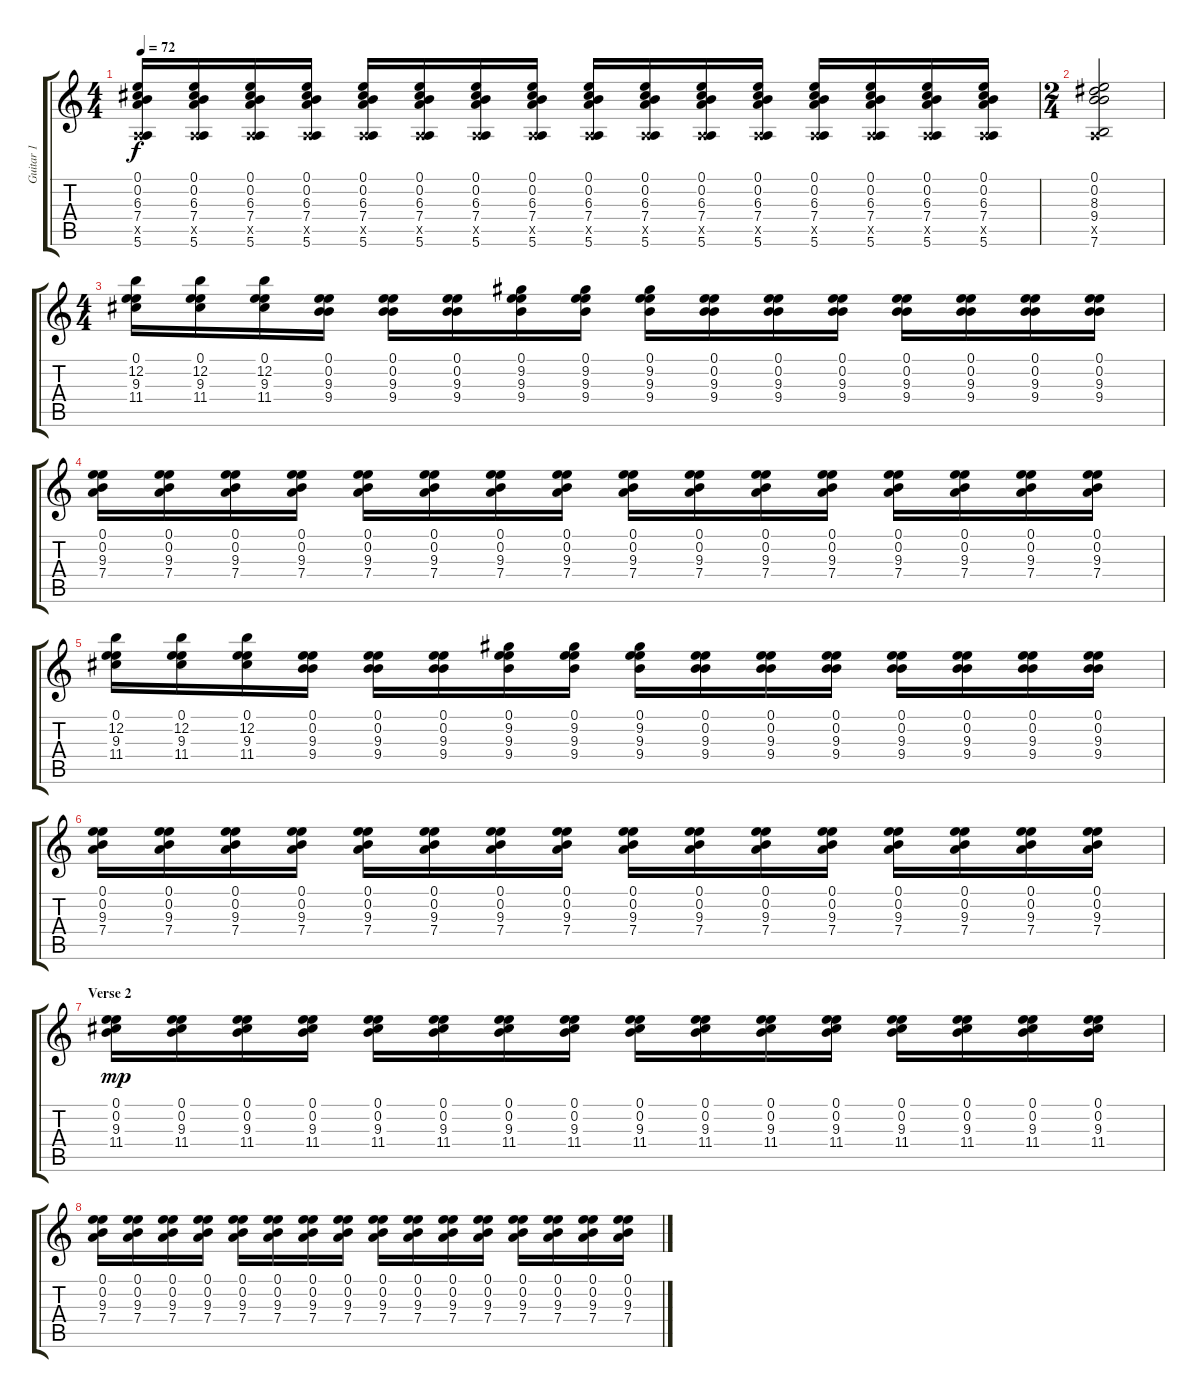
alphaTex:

\track ("Guitar 1" "Guitar 1") {instrument acousticguitarsteel}
\staff {score tabs}
\tuning (E4 B3 G3 D3 A2 E2) {hide}
\ts (4 4)
\tempo 72
\clef g2
\ks c
(0.1 0.2 6.3 7.4 0.5{x} 5.6).16{dy f} (0.1 0.2 6.3 7.4 0.5{x} 5.6).16 (0.1 0.2 6.3 7.4 0.5{x} 5.6).16 (0.1 0.2 6.3 7.4 0.5{x} 5.6).16 (0.1 0.2 6.3 7.4 0.5{x} 5.6).16 (0.1 0.2 6.3 7.4 0.5{x} 5.6).16 (0.1 0.2 6.3 7.4 0.5{x} 5.6).16 (0.1 0.2 6.3 7.4 0.5{x} 5.6).16 (0.1 0.2 6.3 7.4 0.5{x} 5.6).16 (0.1 0.2 6.3 7.4 0.5{x} 5.6).16 (0.1 0.2 6.3 7.4 0.5{x} 5.6).16 (0.1 0.2 6.3 7.4 0.5{x} 5.6).16 (0.1 0.2 6.3 7.4 0.5{x} 5.6).16 (0.1 0.2 6.3 7.4 0.5{x} 5.6).16 (0.1 0.2 6.3 7.4 0.5{x} 5.6).16 (0.1 0.2 6.3 7.4 0.5{x} 5.6).16 |
\ts (2 4)
(0.1 0.2 8.3 9.4 0.5{x} 7.6).2 |
\ts (4 4)
(0.1 12.2 9.3 11.4).16 (0.1 12.2 9.3 11.4).16 (0.1 12.2 9.3 11.4).16 (0.1 0.2 9.3 9.4).16 (0.1 0.2 9.3 9.4).16 (0.1 0.2 9.3 9.4).16 (0.1 9.2 9.3 9.4).16 (0.1 9.2 9.3 9.4).16 (0.1 9.2 9.3 9.4).16 (0.1 0.2 9.3 9.4).16 (0.1 0.2 9.3 9.4).16 (0.1 0.2 9.3 9.4).16 (0.1 0.2 9.3 9.4).16 (0.1 0.2 9.3 9.4).16 (0.1 0.2 9.3 9.4).16 (0.1 0.2 9.3 9.4).16 |
(0.1 0.2 9.3 7.4).16 (0.1 0.2 9.3 7.4).16 (0.1 0.2 9.3 7.4).16 (0.1 0.2 9.3 7.4).16 (0.1 0.2 9.3 7.4).16 (0.1 0.2 9.3 7.4).16 (0.1 0.2 9.3 7.4).16 (0.1 0.2 9.3 7.4).16 (0.1 0.2 9.3 7.4).16 (0.1 0.2 9.3 7.4).16 (0.1 0.2 9.3 7.4).16 (0.1 0.2 9.3 7.4).16 (0.1 0.2 9.3 7.4).16 (0.1 0.2 9.3 7.4).16 (0.1 0.2 9.3 7.4).16 (0.1 0.2 9.3 7.4).16 |
(0.1 12.2 9.3 11.4).16 (0.1 12.2 9.3 11.4).16 (0.1 12.2 9.3 11.4).16 (0.1 0.2 9.3 9.4).16 (0.1 0.2 9.3 9.4).16 (0.1 0.2 9.3 9.4).16 (0.1 9.2 9.3 9.4).16 (0.1 9.2 9.3 9.4).16 (0.1 9.2 9.3 9.4).16 (0.1 0.2 9.3 9.4).16 (0.1 0.2 9.3 9.4).16 (0.1 0.2 9.3 9.4).16 (0.1 0.2 9.3 9.4).16 (0.1 0.2 9.3 9.4).16 (0.1 0.2 9.3 9.4).16 (0.1 0.2 9.3 9.4).16 |
(0.1 0.2 9.3 7.4).16 (0.1 0.2 9.3 7.4).16 (0.1 0.2 9.3 7.4).16 (0.1 0.2 9.3 7.4).16 (0.1 0.2 9.3 7.4).16 (0.1 0.2 9.3 7.4).16 (0.1 0.2 9.3 7.4).16 (0.1 0.2 9.3 7.4).16 (0.1 0.2 9.3 7.4).16 (0.1 0.2 9.3 7.4).16 (0.1 0.2 9.3 7.4).16 (0.1 0.2 9.3 7.4).16 (0.1 0.2 9.3 7.4).16 (0.1 0.2 9.3 7.4).16 (0.1 0.2 9.3 7.4).16 (0.1 0.2 9.3 7.4).16 |
\section ("" "Verse 2")
(0.1 0.2 9.3 11.4).16{dy mp} (0.1 0.2 9.3 11.4).16 (0.1 0.2 9.3 11.4).16 (0.1 0.2 9.3 11.4).16 (0.1 0.2 9.3 11.4).16 (0.1 0.2 9.3 11.4).16 (0.1 0.2 9.3 11.4).16 (0.1 0.2 9.3 11.4).16 (0.1 0.2 9.3 11.4).16 (0.1 0.2 9.3 11.4).16 (0.1 0.2 9.3 11.4).16 (0.1 0.2 9.3 11.4).16 (0.1 0.2 9.3 11.4).16 (0.1 0.2 9.3 11.4).16 (0.1 0.2 9.3 11.4).16 (0.1 0.2 9.3 11.4).16 |
(0.1 0.2 9.3 7.4).16 (0.1 0.2 9.3 7.4).16 (0.1 0.2 9.3 7.4).16 (0.1 0.2 9.3 7.4).16 (0.1 0.2 9.3 7.4).16 (0.1 0.2 9.3 7.4).16 (0.1 0.2 9.3 7.4).16 (0.1 0.2 9.3 7.4).16 (0.1 0.2 9.3 7.4).16 (0.1 0.2 9.3 7.4).16 (0.1 0.2 9.3 7.4).16 (0.1 0.2 9.3 7.4).16 (0.1 0.2 9.3 7.4).16 (0.1 0.2 9.3 7.4).16 (0.1 0.2 9.3 7.4).16 (0.1 0.2 9.3 7.4).16
